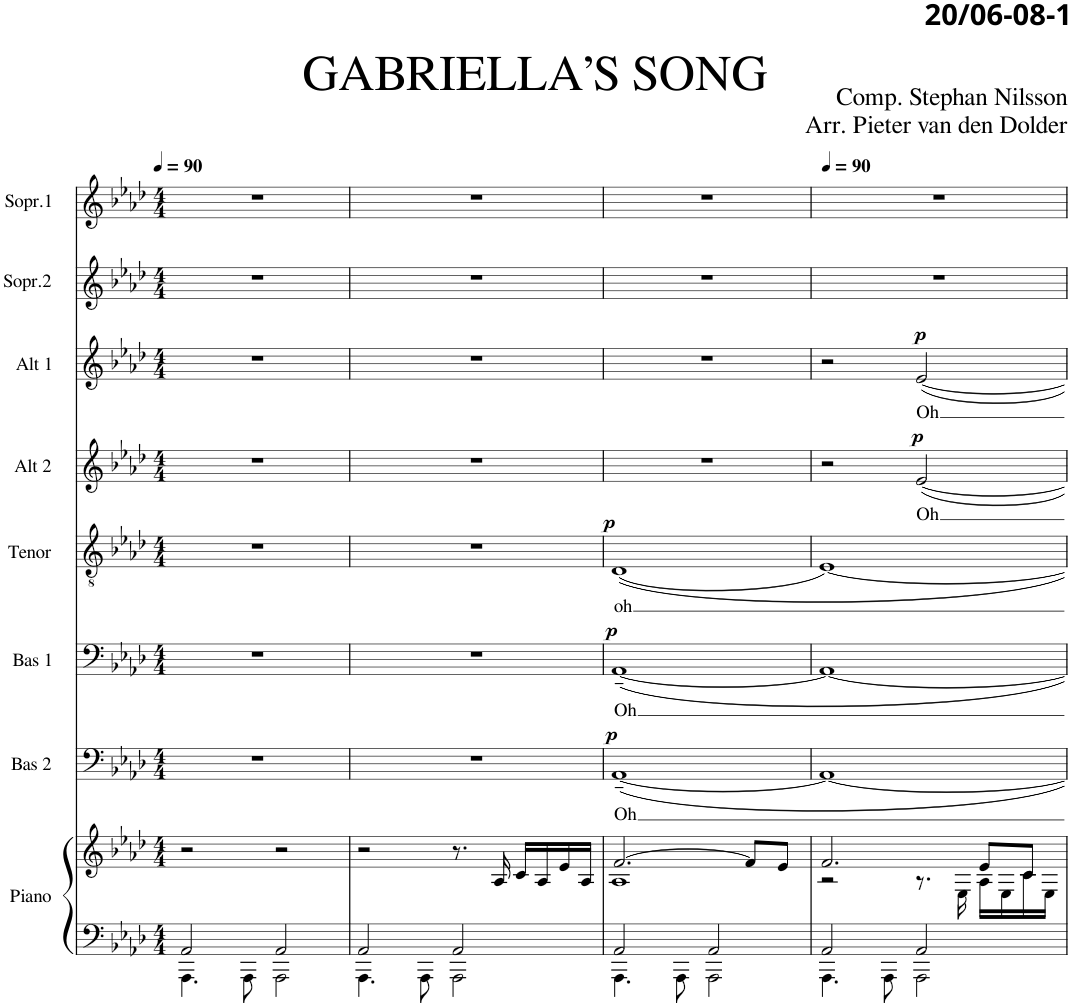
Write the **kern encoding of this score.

**kern	**kern	**kern	**text	**dynam	**kern	**text	**dynam	**kern	**text	**dynam	**kern	**text	**dynam	**kern	**text	**dynam	**kern	**kern
*part8	*part8	*part7	*part7	*part7	*part6	*part6	*part6	*part5	*part5	*part5	*part4	*part4	*part4	*part3	*part3	*part3	*part2	*part1
*staff9	*staff8	*staff7	*staff7	*staff7	*staff6	*staff6	*staff6	*staff5	*staff5	*staff5	*staff4	*staff4	*staff4	*staff3	*staff3	*staff3	*staff2	*staff1
*I"Piano	*	*I"Bas 2	*	*	*I"Bas 1	*	*	*I"Tenor	*	*	*I"Alt 2	*	*	*I"Alt 1	*	*	*I"Sopr.2	*I"Sopr.1
*I'Pno	*	*I'B.2	*	*	*I'B.1	*	*	*I'T.	*	*	*I'A.2	*	*	*I'A.1	*	*	*I'S.2	*I'S.1
*clefF4	*clefG2	*clefF4	*	*	*clefF4	*	*	*clefGv2	*	*	*clefG2	*	*	*clefG2	*	*	*clefG2	*clefG2
*	*	*	*	*	*	*	*	*	*	*	*	*	*	*	*	*	*Trd1c2	*Trd1c2
*k[b-e-a-d-]	*k[b-e-a-d-]	*k[b-e-a-d-]	*	*	*k[b-e-a-d-]	*	*	*k[b-e-a-d-]	*	*	*k[b-e-a-d-]	*	*	*k[b-e-a-d-]	*	*	*k[b-e-a-d-]	*k[b-e-a-d-]
*M4/4	*M4/4	*M4/4	*	*	*M4/4	*	*	*M4/4	*	*	*M4/4	*	*	*M4/4	*	*	*M4/4	*M4/4
*MM90	*MM90	*MM90	*	*	*MM90	*	*	*MM90	*	*	*MM90	*	*	*MM90	*	*	*MM90	*MM90
=1	=1	=1	=1	=1	=1	=1	=1	=1	=1	=1	=1	=1	=1	=1	=1	=1	=1	=1
*^	*	*	*	*	*	*	*	*	*	*	*	*	*	*	*	*	*	*
2AA-/	4.AAA-\	2r	1r	.	.	1r	.	.	1r	.	.	1r	.	.	1r	.	.	1r	1r
.	8AAA-\	.	.	.	.	.	.	.	.	.	.	.	.	.	.	.	.	.	.
2AA-/	2AAA-\	2r	.	.	.	.	.	.	.	.	.	.	.	.	.	.	.	.	.
=2	=2	=2	=2	=2	=2	=2	=2	=2	=2	=2	=2	=2	=2	=2	=2	=2	=2	=2	=2
2AA-/	4.AAA-\	2r	1r	.	.	1r	.	.	1r	.	.	1r	.	.	1r	.	.	1r	1r
.	8AAA-\	.	.	.	.	.	.	.	.	.	.	.	.	.	.	.	.	.	.
2AA-/	2AAA-\	8.r	.	.	.	.	.	.	.	.	.	.	.	.	.	.	.	.	.
.	.	16A-/	.	.	.	.	.	.	.	.	.	.	.	.	.	.	.	.	.
.	.	16c/LL	.	.	.	.	.	.	.	.	.	.	.	.	.	.	.	.	.
.	.	16A-/	.	.	.	.	.	.	.	.	.	.	.	.	.	.	.	.	.
.	.	16e-/	.	.	.	.	.	.	.	.	.	.	.	.	.	.	.	.	.
.	.	16A-/JJ	.	.	.	.	.	.	.	.	.	.	.	.	.	.	.	.	.
=3	=3	=3	=3	=3	=3	=3	=3	=3	=3	=3	=3	=3	=3	=3	=3	=3	=3	=3	=3
*	*	*^	*	*	*	*	*	*	*	*	*	*	*	*	*	*	*	*	*
!	!	!	!	!	!LO:LY:b	!LO:DY:a	!	!LO:LY:b	!LO:DY:a	!	!LO:LY:b	!LO:DY:a	!	!	!	!	!	!	!	!
2AA-/	4.AAA-\	[2.f/	1A-	[1AA-~	Oh	p	[1AA-~	Oh	p	(1D-	oh	p	1r	.	.	1r	.	.	1r	1r
.	8AAA-\	.	.	.	.	.	.	.	.	.	.	.	.	.	.	.	.	.	.	.
2AA-/	2AAA-\	.	.	.	.	.	.	.	.	.	.	.	.	.	.	.	.	.	.	.
.	.	8f/L]	.	.	.	.	.	.	.	.	.	.	.	.	.	.	.	.	.	.
.	.	8e-/J	.	.	.	.	.	.	.	.	.	.	.	.	.	.	.	.	.	.
=4	=4	=4	=4	=4	=4	=4	=4	=4	=4	=4	=4	=4	=4	=4	=4	=4	=4	=4	=4	=4
*	*	*	*	*	*	*	*	*	*	*	*	*	*	*	*	*	*	*	*	*MM90
2AA-/	4.AAA-\	2.f/	2r	1AA-_	.	.	1AA-_	.	.	[1E-)	.	.	2r	.	.	2r	.	.	1r	1r
.	8AAA-\	.	.	.	.	.	.	.	.	.	.	.	.	.	.	.	.	.	.	.
!	!	!	!	!	!	!	!	!	!	!	!	!	!	!LO:LY:b	!LO:DY:a	!	!LO:LY:b	!LO:DY:a	!	!
2AA-/	2AAA-\	.	8.r	.	.	.	.	.	.	.	.	.	[2e-/	Oh	p	[2e-/	Oh	p	.	.
.	.	.	16E-\	.	.	.	.	.	.	.	.	.	.	.	.	.	.	.	.	.
.	.	8e-/L	16A-\LL	.	.	.	.	.	.	.	.	.	.	.	.	.	.	.	.	.
.	.	.	16E-\	.	.	.	.	.	.	.	.	.	.	.	.	.	.	.	.	.
.	.	8c/J	16c\	.	.	.	.	.	.	.	.	.	.	.	.	.	.	.	.	.
.	.	.	16E-\JJ	.	.	.	.	.	.	.	.	.	.	.	.	.	.	.	.	.
*v	*v	*	*	*	*	*	*	*	*	*	*	*	*	*	*	*	*	*	*	*
*	*v	*v	*	*	*	*	*	*	*	*	*	*	*	*	*	*	*	*	*
=	=	=	=	=	=	=	=	=	=	=	=	=	=	=	=	=	=	=
*-	*-	*-	*-	*-	*-	*-	*-	*-	*-	*-	*-	*-	*-	*-	*-	*-	*-	*-
